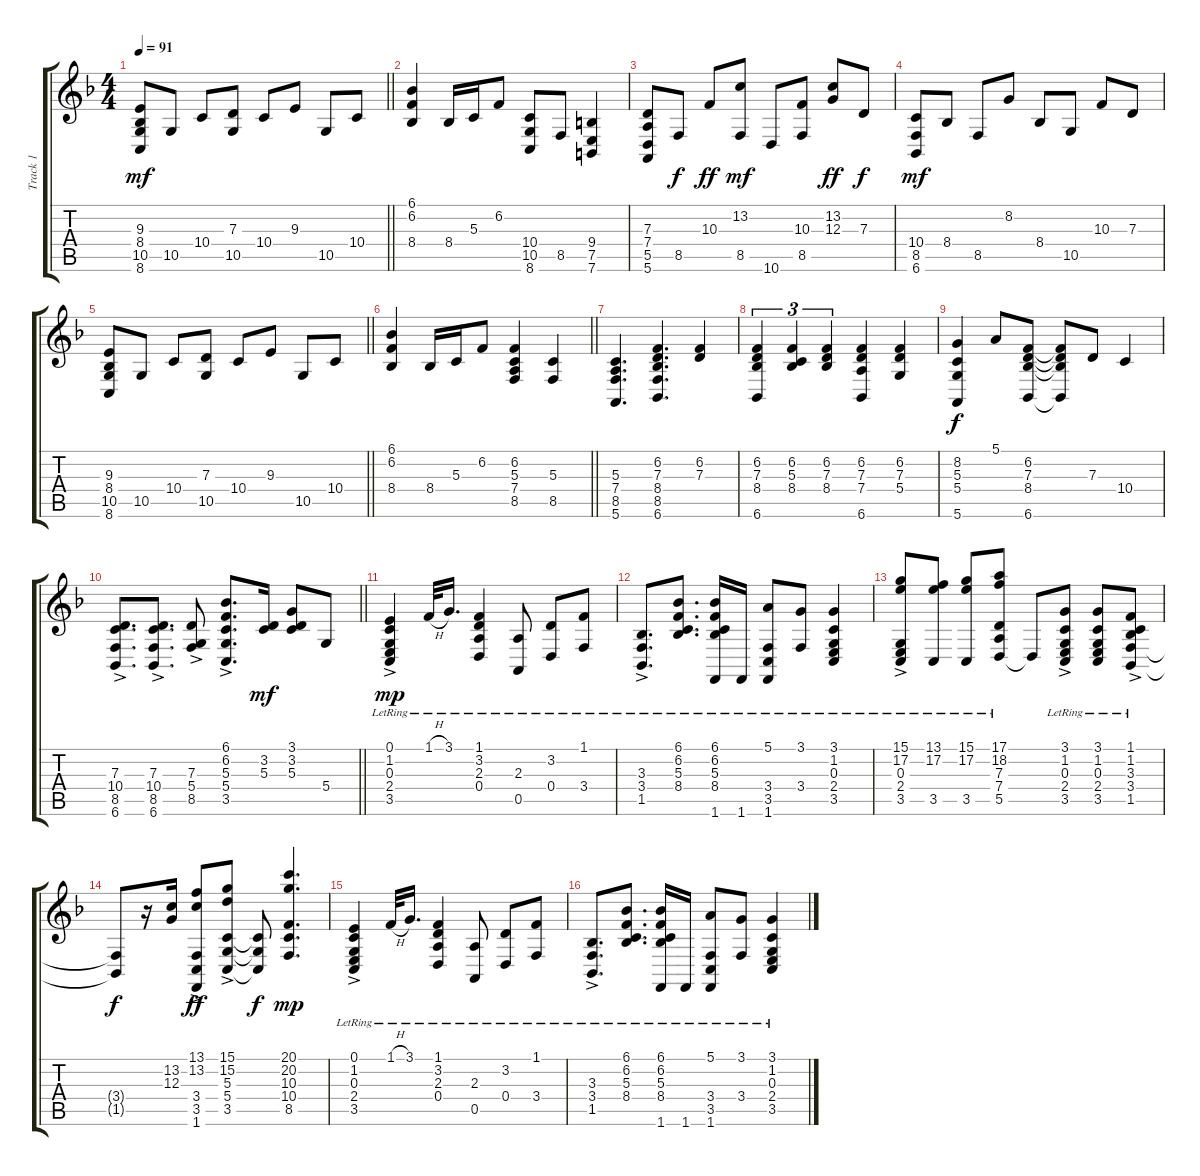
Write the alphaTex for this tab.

\track ("Track 1" "Track 1") {instrument brightacousticpiano}
\staff {score tabs}
\tuning (E4 B3 G3 D3 A2 E2) {hide}
\ts (4 4)
\tempo 91
\clef g2
\barLineRight lightlight
\ks f
(9.3 8.4 10.5 8.6).8{dy mf} 10.5.8 10.4.8 (7.3 10.5).8 10.4.8 9.3.8 10.5.8 10.4.8 |
(6.1 6.2 8.4).4 8.4.16 5.3.16 6.2.8 (10.4 10.5 8.6).8 8.5.8 (9.4 7.5 7.6).4 |
(7.3 7.4 5.5 5.6).8 8.5.8{dy f} 10.3.8{dy ff} (13.2 8.5).8{dy mf} 10.6.8 (10.3 8.5).8 (13.2 12.3).8{dy ff} 7.3.8{dy f} |
(10.4 8.5 6.6).8{dy mf} 8.4.8 8.5.8 8.2.8 8.4.8 10.5.8 10.3.8 7.3.8 |
\barLineRight lightlight
(9.3 8.4 10.5 8.6).8 10.5.8 10.4.8 (7.3 10.5).8 10.4.8 9.3.8 10.5.8 10.4.8 |
\barLineRight lightlight
(6.1 6.2 8.4).4 8.4.16 5.3.16 6.2.8 (6.2 5.3 7.4 8.5).4 (5.3 8.5).4 |
(5.3 7.4 8.5 5.6).4{d} (6.2 7.3 8.4 8.5 6.6).4{d} (6.2 7.3).4 |
(6.2 7.3 8.4 6.6).4{tu (3 2)} (6.2 5.3 8.4).4{tu (3 2)} (6.2 7.3 8.4).4{tu (3 2)} (6.2 7.3 7.4 6.6).4 (6.2 7.3 5.4).4 |
(8.2 5.3 5.4 5.6).4{dy f} 5.1.8 (6.2 7.3 8.4 6.6).8 (6.2{t} 7.3{t} 8.4{t} 6.6{t}).8 7.3.8 10.4.4 |
\barLineRight lightlight
(7.3{ac} 10.4{ac} 8.5{ac} 6.6{ac}).8{d} (7.3{ac} 10.4{ac} 8.5{ac} 6.6{ac}).8{d} (7.3{ac} 5.4{ac} 8.5{ac}).8 (6.1{ac} 6.2{ac} 5.3{ac} 5.4{ac} 3.5{ac}).8{d} (3.2 5.3).16{dy mf} (3.1 3.2 5.3).8 5.4.8 |
(0.1{lr} 1.2{lr} 0.3{ac lr} 2.4{ac lr} 3.5{ac lr}).4{dy mp} 1.1{h lr}.32 3.1{lr}.16{d} (1.1{lr} 3.2{lr} 2.3{lr} 0.4{lr}).4 (2.3{lr} 0.5{lr}).8 (3.2{lr} 0.4{lr}).8 (1.1{lr} 3.4{lr}).8 |
(3.3{ac lr} 3.4{ac lr} 1.5{ac lr}).8{d} (6.1{lr} 6.2{lr} 5.3{lr} 8.4{lr}).8{d} (6.1{lr} 6.2{lr} 5.3{lr} 8.4{lr} 1.6{lr}).16 1.6{lr}.16 (5.1{lr} 3.4{lr} 3.5{lr} 1.6{lr}).8 (3.1{lr} 3.4{lr}).8 (3.1{lr} 1.2{lr} 0.3{lr} 2.4{lr} 3.5{lr}).4 |
(15.1{lr} 17.2{lr} 0.3{ac lr} 2.4{ac lr} 3.5{ac lr}).8 (13.1{lr} 17.2{lr} 3.5{lr}).8 (15.1{lr} 17.2{lr} 3.5{lr}).8 (17.1{lr} 18.2{lr} 7.3{lr} 7.4{lr} 5.5{lr}).8 5.5{t}.8 (3.1 1.2{lr} 0.3{ac lr} 2.4{ac lr} 3.5{ac lr}).8 (3.1 1.2{lr} 0.3{lr} 2.4{lr} 3.5{lr}).8 (1.1 1.2{lr} 3.3{ac lr} 3.4{ac lr} 1.5{ac lr}).8 |
(3.4{t} 1.5{t}).8{dy f} r.16 (13.2 12.3).16 (13.1 13.2 3.4{ac} 3.5{ac} 1.6{ac}).8{dy ff} (15.1 15.2 5.3{ac} 5.4{ac} 3.5{ac}).8 (5.3{t} 5.4{t} 3.5{t}).8{dy f} (20.1 20.2 10.3 10.4 8.5).4{d dy mp} |
(0.1{lr} 1.2{lr} 0.3{ac lr} 2.4{ac lr} 3.5{ac lr}).4 1.1{h lr}.32 3.1{lr}.16{d} (1.1{lr} 3.2{lr} 2.3{lr} 0.4{lr}).4 (2.3{lr} 0.5{lr}).8 (3.2{lr} 0.4{lr}).8 (1.1{lr} 3.4{lr}).8 |
(3.3{ac lr} 3.4{ac lr} 1.5{ac lr}).8{d} (6.1{lr} 6.2{lr} 5.3{lr} 8.4{lr}).8{d} (6.1{lr} 6.2{lr} 5.3{lr} 8.4{lr} 1.6{lr}).16 1.6{lr}.16 (5.1{lr} 3.4{lr} 3.5{lr} 1.6{lr}).8 (3.1{lr} 3.4{lr}).8 (3.1{lr} 1.2{lr} 0.3{lr} 2.4{lr} 3.5{lr}).4
